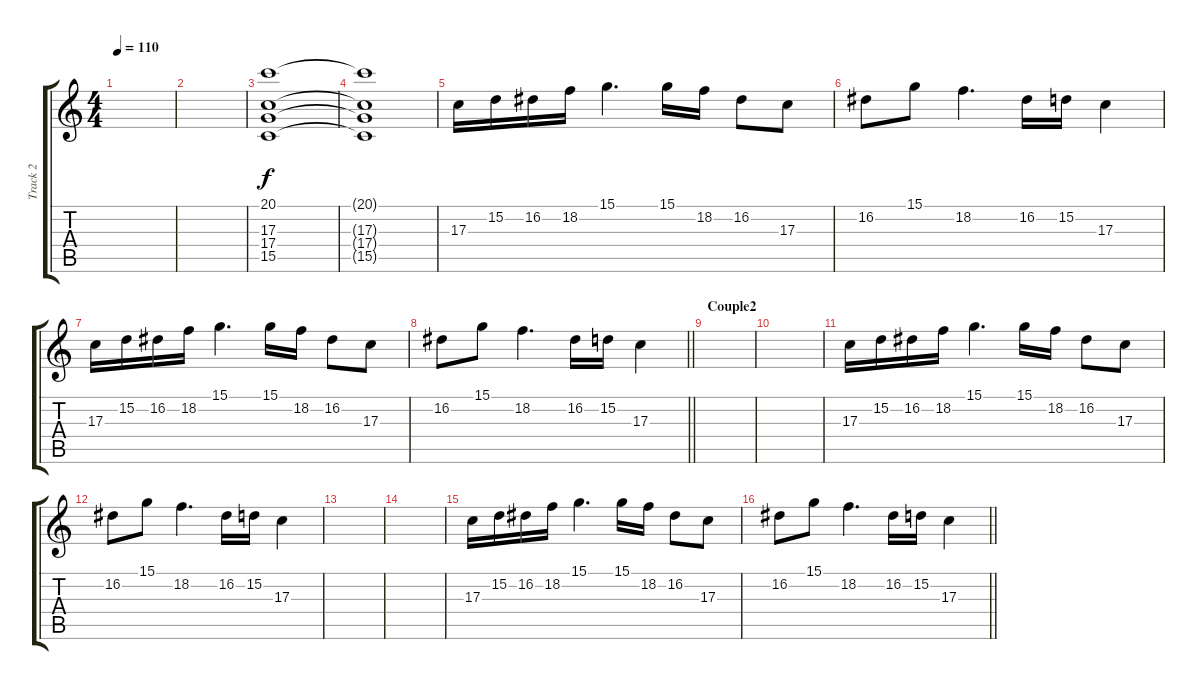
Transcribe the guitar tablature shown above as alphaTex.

\track ("Track 2" "Track 2") {instrument stringensemble1}
\staff {score tabs}
\tuning (E4 B3 G3 D3 A2 E2) {hide}
\ts (4 4)
\tempo 110
\clef g2
\ks c
|
|
(20.1 17.3 17.4 15.5).1 |
(20.1{t} 17.3{t} 17.4{t} 15.5{t}).1 |
17.3.16 15.2.16 16.2.16 18.2.16 15.1.4{d} 15.1.16 18.2.16 16.2.8 17.3.8 |
16.2.8 15.1.8 18.2.4{d} 16.2.16 15.2.16 17.3.4 |
17.3.16 15.2.16 16.2.16 18.2.16 15.1.4{d} 15.1.16 18.2.16 16.2.8 17.3.8 |
\barLineRight lightlight
16.2.8 15.1.8 18.2.4{d} 16.2.16 15.2.16 17.3.4 |
\section ("" "Couple2")
|
|
17.3.16 15.2.16 16.2.16 18.2.16 15.1.4{d} 15.1.16 18.2.16 16.2.8 17.3.8 |
16.2.8 15.1.8 18.2.4{d} 16.2.16 15.2.16 17.3.4 |
|
|
17.3.16 15.2.16 16.2.16 18.2.16 15.1.4{d} 15.1.16 18.2.16 16.2.8 17.3.8 |
\barLineRight lightlight
16.2.8 15.1.8 18.2.4{d} 16.2.16 15.2.16 17.3.4
